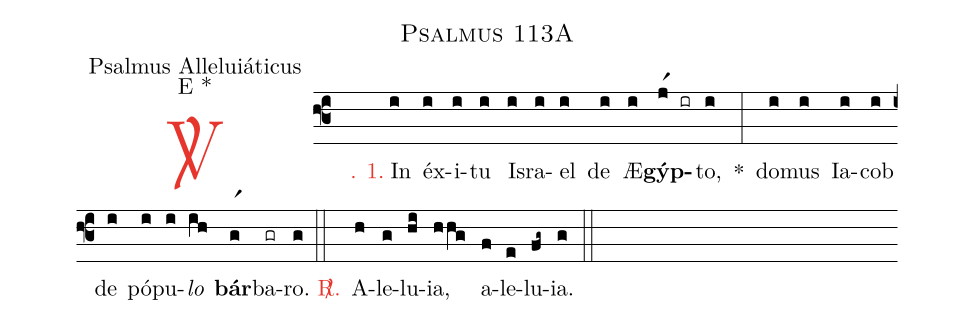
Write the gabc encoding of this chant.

name: Psalmus 113A;
office-part: Psalmus Alleluiáticus;
mode: E *;
%%
(f3)

<c><sp>V/</sp>. 1.</c>() In(i) éx(i)i(i)tu(i) Is(i)ra(i)el(i) de(i) Æ(i)<b>gýp</b>(jr1 ir)to,(i) *(:) do(i)mus(i) Ia(i)cob(i) de(i) pó(i)pu(i)<i>lo</i>(ih) <b>bár</b>(gr1)ba(gr)ro.(g)

(::)

<nlba><c><sp>R/</sp>.</c>() A</nlba>(h)le(g)lu(hi)ia,(hhg) a(f)le(e)lu(fg~)ia.(g)

(::)
